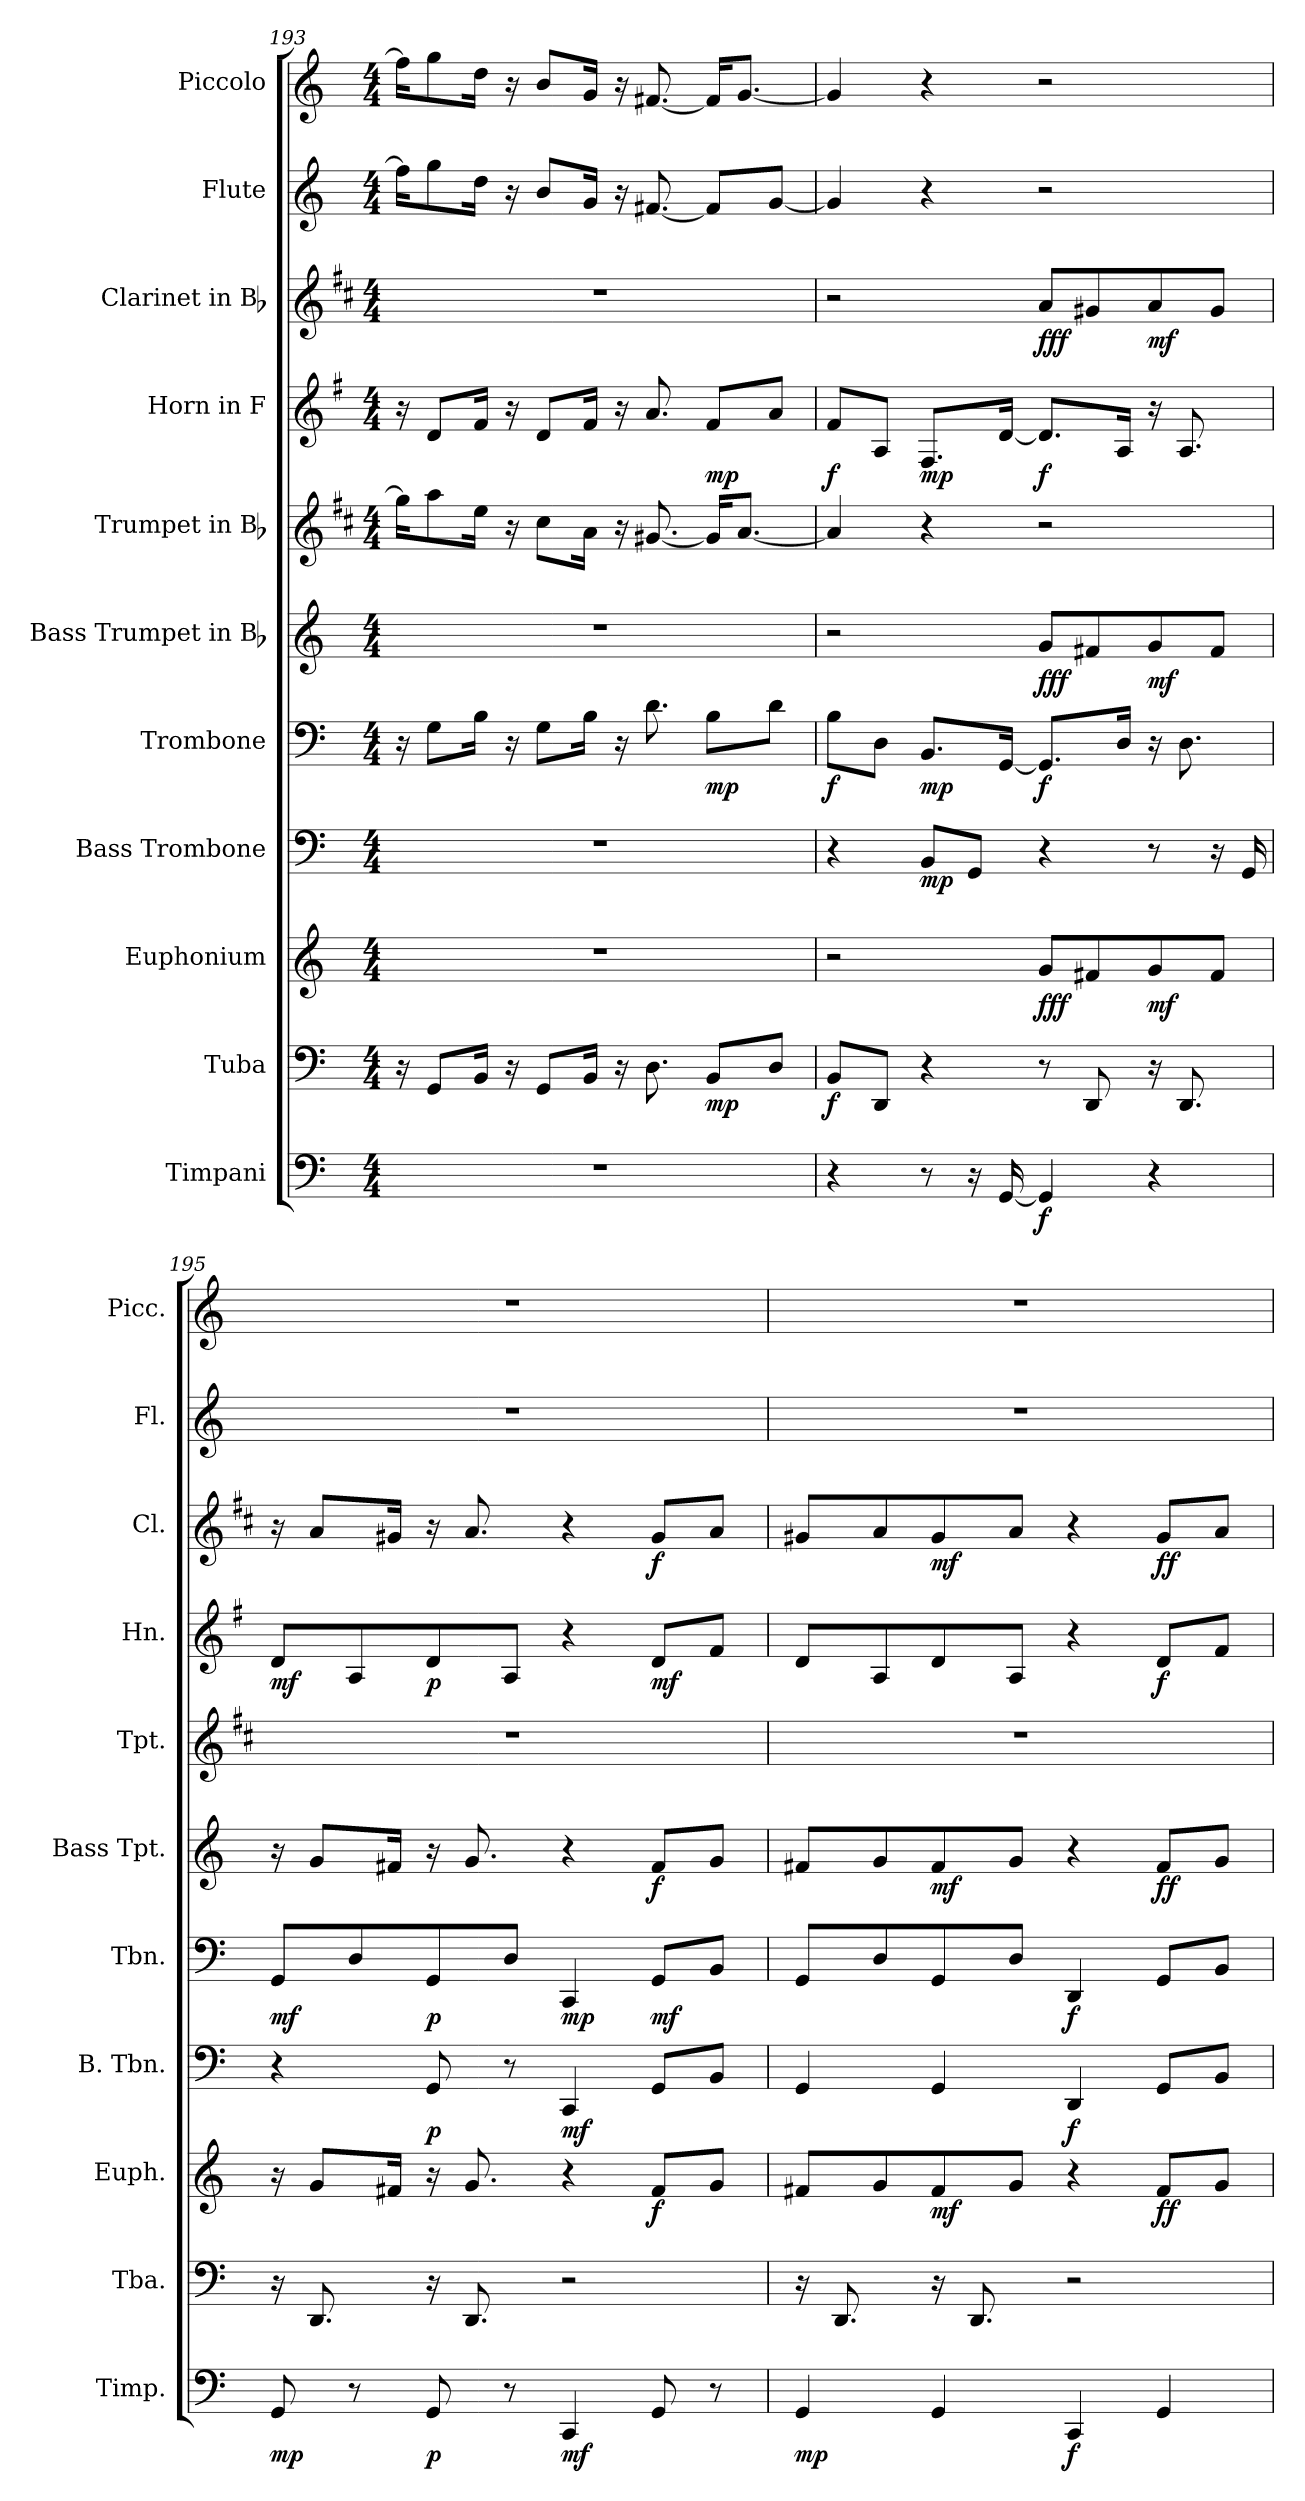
**kern	**dynam	**kern	**dynam	**kern	**dynam	**kern	**dynam	**kern	**dynam	**kern	**dynam	**kern	**kern	**dynam	**kern	**dynam	**kern	**kern
*part11	*part11	*part10	*part10	*part9	*part9	*part8	*part8	*part7	*part7	*part6	*part6	*part5	*part4	*part4	*part3	*part3	*part2	*part1
*staff11	*staff11	*staff10	*staff10	*staff9	*staff9	*staff8	*staff8	*staff7	*staff7	*staff6	*staff6	*staff5	*staff4	*staff4	*staff3	*staff3	*staff2	*staff1
*I"Timpani	*	*I"Tuba	*	*I"Euphonium	*	*I"Bass Trombone	*	*I"Trombone	*	*I"Bass Trumpet in Bb	*	*I"Trumpet in Bb	*I"Horn in F	*	*I"Clarinet in Bb	*	*I"Flute	*I"Piccolo
*I'Timp.	*	*I'Tba.	*	*I'Euph.	*	*I'B. Tbn.	*	*I'Tbn.	*	*I'Bass Tpt.	*	*I'Tpt.	*I'Hn.	*	*I'Cl.	*	*I'Fl.	*I'Picc.
*clefF4	*	*clefF4	*	*clefG2	*	*clefF4	*	*clefF4	*	*clefG2	*	*clefG2	*clefG2	*	*clefG2	*	*clefG2	*clefG2
*	*	*	*	*ITrd8c14	*	*	*	*	*	*ITrd8c14	*	*ITrd1c2	*ITrd4c7	*	*ITrd1c2	*	*	*ITrd-7c-12
*k[]	*	*k[]	*	*k[]	*	*k[]	*	*k[]	*	*k[]	*	*k[]	*k[]	*	*k[]	*	*k[]	*k[]
*C:	*	*C:	*	*C:	*	*C:	*	*C:	*	*C:	*	*C:	*C:	*	*C:	*	*C:	*C:
*M4/4	*	*M4/4	*	*M4/4	*	*M4/4	*	*M4/4	*	*M4/4	*	*M4/4	*M4/4	*	*M4/4	*	*M4/4	*M4/4
=193	=193	=193	=193	=193	=193	=193	=193	=193	=193	=193	=193	=193	=193	=193	=193	=193	=193	=193
1r	.	16r	.	1r	.	1r	.	16r	.	1r	.	16ff#i\KL]	16r	.	1r	.	16ff#i\KL]	16fff#i\KL]
.	.	8GGi/L	.	.	.	.	.	8Gi\L	.	.	.	8ggi\	8Gi/L	.	.	.	8ggi\	8gggi\
.	.	16BBi/Jk	.	.	.	.	.	16Bi\Jk	.	.	.	16ddi\Jk	16Bi/Jk	.	.	.	16ddi\Jk	16dddi\Jk
.	.	16r	.	.	.	.	.	16r	.	.	.	16r	16r	.	.	.	16r	16r
.	.	8GGi/L	.	.	.	.	.	8Gi\L	.	.	.	8bi\L	8Gi/L	.	.	.	8bi/L	8bbi/L
.	.	16BBi/Jk	.	.	.	.	.	16Bi\Jk	.	.	.	16gi\Jk	16Bi/Jk	.	.	.	16gi/Jk	16ggi/Jk
.	.	16r	.	.	.	.	.	16r	.	.	.	16r	16r	.	.	.	16r	16r
.	.	8.Di\	.	.	.	.	.	8.di\	.	.	.	[8.f#Xi/	8.di/	.	.	.	[8.f#Xi/	[8.ff#Xi/
.	.	8BBi/L	mp	.	.	.	.	8Bi\L	mp	.	.	16f#i/KL]	8Bi/L	mp	.	.	8f#i/L]	16ff#i/KL]
.	.	.	.	.	.	.	.	.	.	.	.	[8.gi/J	.	.	.	.	.	[8.ggi/J
.	.	8Di/J	.	.	.	.	.	8di\J	.	.	.	.	8di/J	.	.	.	[8gi/J	.
!!LO:PB:g=z
=194	=194	=194	=194	=194	=194	=194	=194	=194	=194	=194	=194	=194	=194	=194	=194	=194	=194	=194
4r	.	8BBi/L	f	2r	.	4r	.	8Bi\L	f	2r	.	4gi/]	8Bi/L	f	2r	.	4gi/]	4ggi/]
.	.	8DDi/J	.	.	.	.	.	8Di\J	.	.	.	.	8Di/J	.	.	.	.	.
8r	.	4r	.	.	.	8BBi/L	mp	8.BBi/L	mp	.	.	4r	8.BBi/L	mp	.	.	4r	4r
16r	.	.	.	.	.	8GGi/J	.	.	.	.	.	.	.	.	.	.	.	.
[16GGi/	.	.	.	.	.	.	.	[16GGi/Jk	.	.	.	.	[16Gi/Jk	.	.	.	.	.
4GGi/]	f	8r	.	8Gi/L	fff	4r	.	8.GGi/L]	f	8Gi/L	fff	2r	8.Gi/L]	f	8gi/L	fff	2r	2r
.	.	8DDi/	.	8F#Xi/	.	.	.	.	.	8F#Xi/	.	.	.	.	8f#Xi/	.	.	.
.	.	.	.	.	.	.	.	16Di/Jk	.	.	.	.	16Di/Jk	.	.	.	.	.
4r	.	16r	.	8Gi/	mf	8r	.	16r	.	8Gi/	mf	.	16r	.	8gi/	mf	.	.
.	.	8.DDi/	.	.	.	.	.	8.Di\	.	.	.	.	8.Di/	.	.	.	.	.
.	.	.	.	8F#i/J	.	16r	.	.	.	8F#i/J	.	.	.	.	8f#i/J	.	.	.
.	.	.	.	.	.	16GGi/	.	.	.	.	.	.	.	.	.	.	.	.
=195	=195	=195	=195	=195	=195	=195	=195	=195	=195	=195	=195	=195	=195	=195	=195	=195	=195	=195
8GGi/	mp	16r	.	16r	.	4r	.	8GGi/L	mf	16r	.	1r	8Gi/L	mf	16r	.	1r	1r
.	.	8.DDi/	.	8Gi/L	.	.	.	.	.	8Gi/L	.	.	.	.	8gi/L	.	.	.
8r	.	.	.	.	.	.	.	8Di/	.	.	.	.	8Di/	.	.	.	.	.
.	.	.	.	16F#Xi/Jk	.	.	.	.	.	16F#Xi/Jk	.	.	.	.	16f#Xi/Jk	.	.	.
8GGi/	p	16r	.	16r	.	8GGi/	p	8GGi/	p	16r	.	.	8Gi/	p	16r	.	.	.
.	.	8.DDi/	.	8.Gi/	.	.	.	.	.	8.Gi/	.	.	.	.	8.gi/	.	.	.
8r	.	.	.	.	.	8r	.	8Di/J	.	.	.	.	8Di/J	.	.	.	.	.
4CCi/	mf	2r	.	4r	.	4CCi/	mf	4CCi/	mp	4r	.	.	4r	.	4r	.	.	.
8GGi/	.	.	.	8F#i/L	f	8GGi/L	.	8GGi/L	mf	8F#i/L	f	.	8Gi/L	mf	8f#i/L	f	.	.
8r	.	.	.	8Gi/J	.	8BBi/J	.	8BBi/J	.	8Gi/J	.	.	8Bi/J	.	8gi/J	.	.	.
=196	=196	=196	=196	=196	=196	=196	=196	=196	=196	=196	=196	=196	=196	=196	=196	=196	=196	=196
4GGi/	mp	16r	.	8F#Xi/L	.	4GGi/	.	8GGi/L	.	8F#Xi/L	.	1r	8Gi/L	.	8f#Xi/L	.	1r	1r
.	.	8.DDi/	.	.	.	.	.	.	.	.	.	.	.	.	.	.	.	.
.	.	.	.	8Gi/	.	.	.	8Di/	.	8Gi/	.	.	8Di/	.	8gi/	.	.	.
4GGi/	.	16r	.	8F#i/	mf	4GGi/	.	8GGi/	.	8F#i/	mf	.	8Gi/	.	8f#i/	mf	.	.
.	.	8.DDi/	.	.	.	.	.	.	.	.	.	.	.	.	.	.	.	.
.	.	.	.	8Gi/J	.	.	.	8Di/J	.	8Gi/J	.	.	8Di/J	.	8gi/J	.	.	.
4CCi/	f	2r	.	4r	.	4DDi/	f	4DDi/	f	4r	.	.	4r	.	4r	.	.	.
4GGi/	.	.	.	8F#i/L	ff	8GGi/L	.	8GGi/L	.	8F#i/L	ff	.	8Gi/L	f	8f#i/L	ff	.	.
.	.	.	.	8Gi/J	.	8BBi/J	.	8BBi/J	.	8Gi/J	.	.	8Bi/J	.	8gi/J	.	.	.
=	=	=	=	=	=	=	=	=	=	=	=	=	=	=	=	=	=	=
*-	*-	*-	*-	*-	*-	*-	*-	*-	*-	*-	*-	*-	*-	*-	*-	*-	*-	*-
